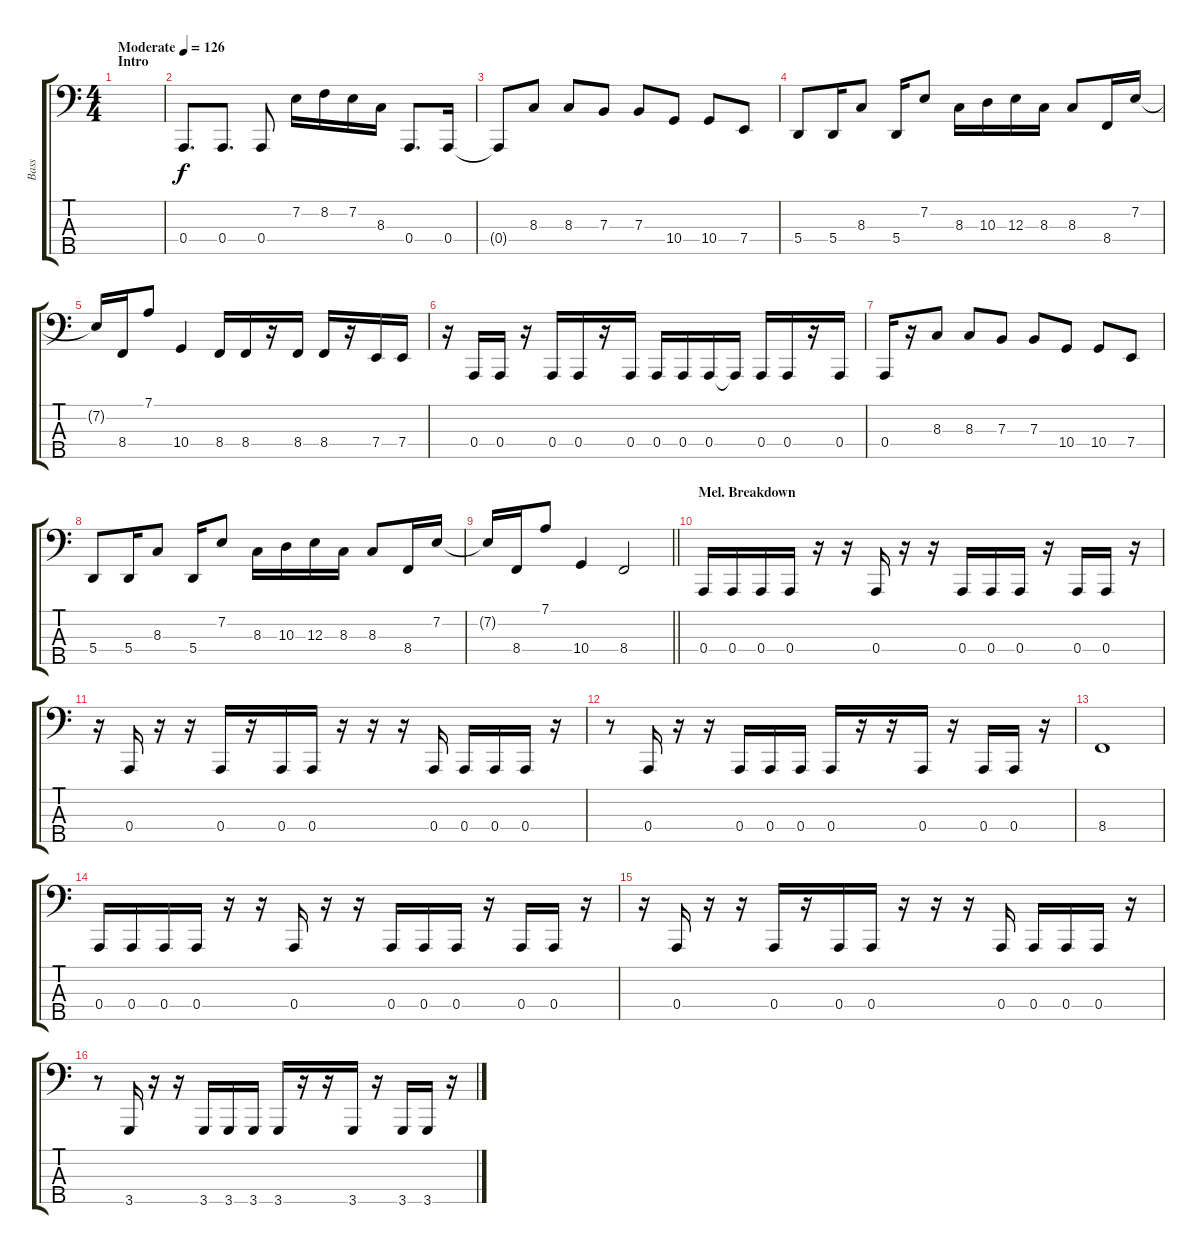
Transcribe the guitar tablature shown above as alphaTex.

\track ("Bass" "Bass") {instrument electricbasspick}
\staff {score tabs}
\tuning (D2 A1 E1 A0 E0) {hide}
\ts (4 4)
\section ("" "Intro")
\tempo (126 "Moderate")
\clef f4
\ks aminor
|
0.4.8{d} 0.4.8{d} 0.4.8 7.2.16 8.2.16 7.2.16 8.3.16 0.4.8{d} 0.4.16 |
0.4{t}.8 8.3.8 8.3.8 7.3.8 7.3.8 10.4.8 10.4.8 7.4.8 |
5.4.8 5.4.16 8.3.8 5.4.16 7.2.8 8.3.16 10.3.16 12.3.16 8.3.16 8.3.8 8.4.16 7.2.16 |
7.2{t}.16 8.4.16 7.1.8 10.4.4 8.4.16 8.4.16 r.16 8.4.16 8.4.16 r.16 7.4.16 7.4.16 |
r.16 0.4.16 0.4.16 r.16 0.4.16 0.4.16 r.16 0.4.16 0.4.16 0.4.16 0.4.16 0.4{t}.16 0.4.16 0.4.16 r.16 0.4.16 |
0.4.16 r.16 8.3.8 8.3.8 7.3.8 7.3.8 10.4.8 10.4.8 7.4.8 |
5.4.8 5.4.16 8.3.8 5.4.16 7.2.8 8.3.16 10.3.16 12.3.16 8.3.16 8.3.8 8.4.16 7.2.16 |
\barLineRight lightlight
7.2{t}.16 8.4.16 7.1.8 10.4.4 8.4.2 |
\section ("" "Mel. Breakdown")
0.4.16 0.4.16 0.4.16 0.4.16 r.16 r.16 0.4.16 r.16 r.16 0.4.16 0.4.16 0.4.16 r.16 0.4.16 0.4.16 r.16 |
r.16 0.4.16 r.16 r.16 0.4.16 r.16 0.4.16 0.4.16 r.16 r.16 r.16 0.4.16 0.4.16 0.4.16 0.4.16 r.16 |
r.8 0.4.16 r.16 r.16 0.4.16 0.4.16 0.4.16 0.4.16 r.16 r.16 0.4.16 r.16 0.4.16 0.4.16 r.16 |
8.4.1 |
0.4.16 0.4.16 0.4.16 0.4.16 r.16 r.16 0.4.16 r.16 r.16 0.4.16 0.4.16 0.4.16 r.16 0.4.16 0.4.16 r.16 |
r.16 0.4.16 r.16 r.16 0.4.16 r.16 0.4.16 0.4.16 r.16 r.16 r.16 0.4.16 0.4.16 0.4.16 0.4.16 r.16 |
r.8 3.5.16 r.16 r.16 3.5.16 3.5.16 3.5.16 3.5.16 r.16 r.16 3.5.16 r.16 3.5.16 3.5.16 r.16
